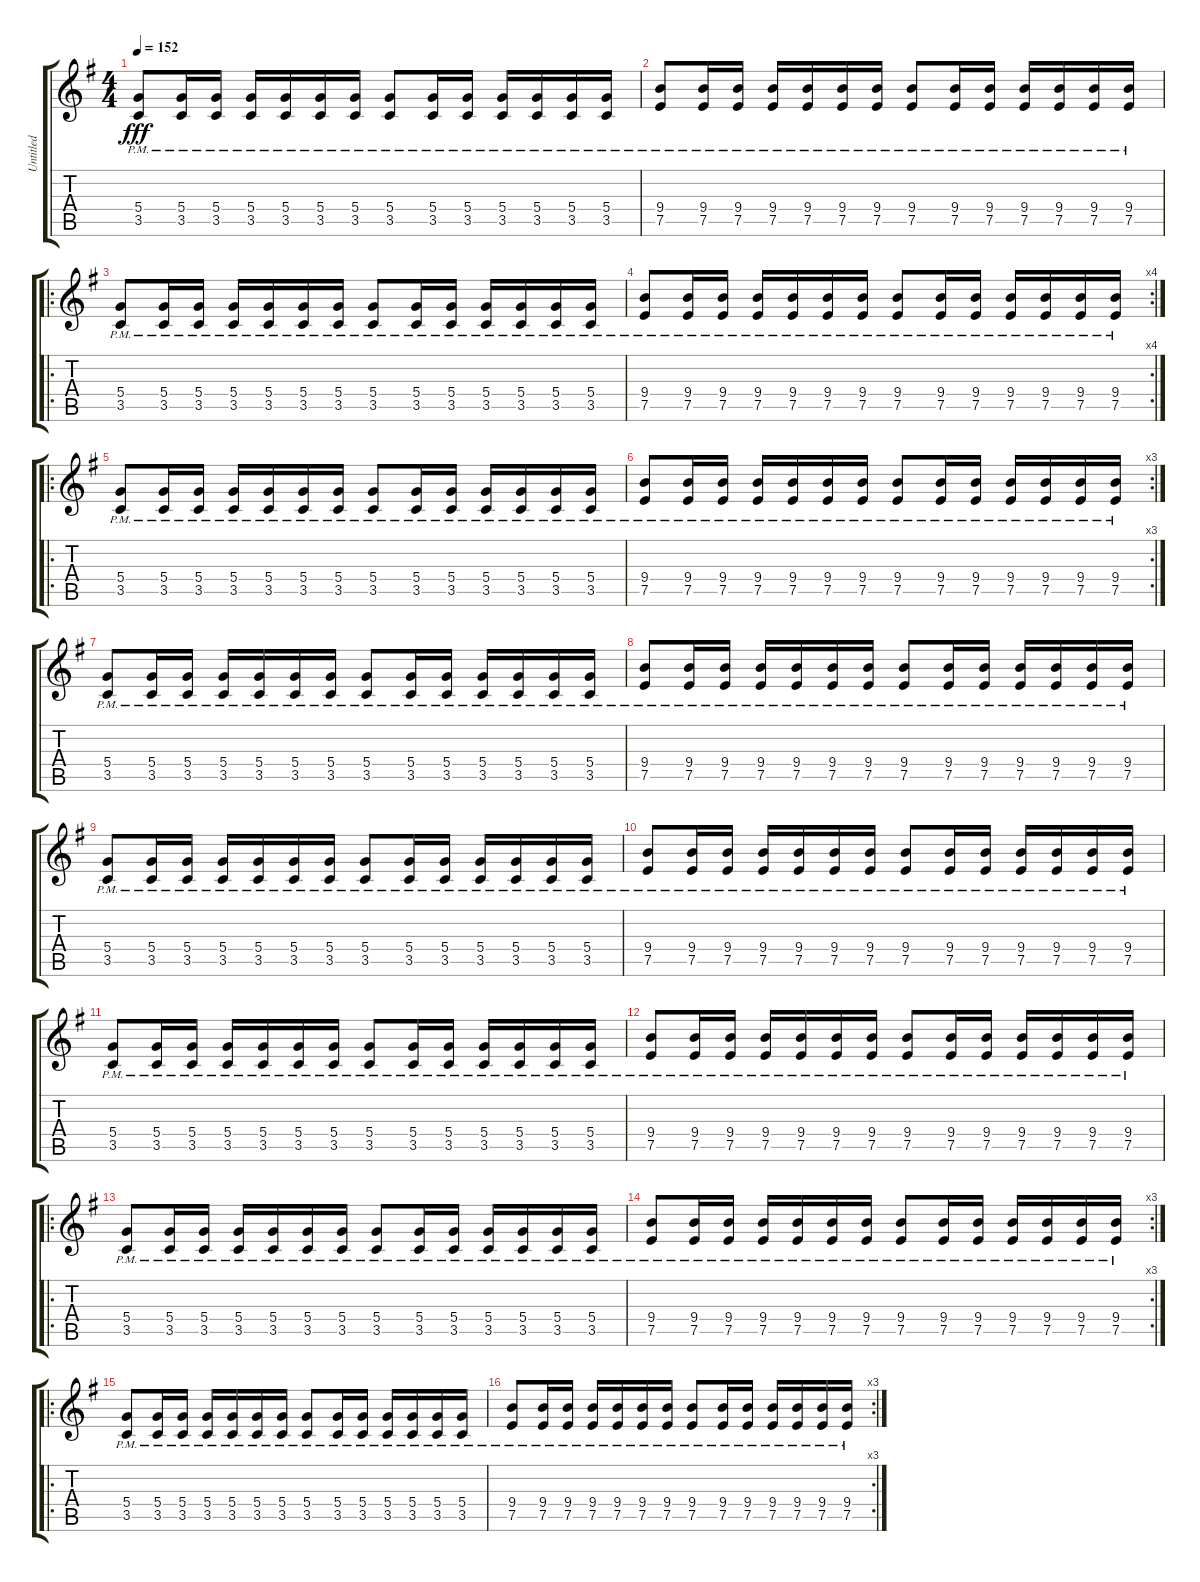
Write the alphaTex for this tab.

\track ("Untitled" "Untitled") {instrument overdrivenguitar}
\staff {score tabs}
\tuning (E4 B3 G3 D3 A2 E2) {hide}
\ts (4 4)
\tempo 152
\clef g2
\ks g
(5.4{pm} 3.5{pm}).8{dy fff} (5.4{pm} 3.5{pm}).16 (5.4{pm} 3.5{pm}).16 (5.4{pm} 3.5{pm}).16 (5.4{pm} 3.5{pm}).16 (5.4{pm} 3.5{pm}).16 (5.4{pm} 3.5{pm}).16 (5.4{pm} 3.5{pm}).8 (5.4{pm} 3.5{pm}).16 (5.4{pm} 3.5{pm}).16 (5.4{pm} 3.5{pm}).16 (5.4{pm} 3.5{pm}).16 (5.4{pm} 3.5{pm}).16 (5.4{pm} 3.5{pm}).16 |
(9.4{pm} 7.5{pm}).8 (9.4{pm} 7.5{pm}).16 (9.4{pm} 7.5{pm}).16 (9.4{pm} 7.5{pm}).16 (9.4{pm} 7.5{pm}).16 (9.4{pm} 7.5{pm}).16 (9.4{pm} 7.5{pm}).16 (9.4{pm} 7.5{pm}).8 (9.4{pm} 7.5{pm}).16 (9.4{pm} 7.5{pm}).16 (9.4{pm} 7.5{pm}).16 (9.4{pm} 7.5{pm}).16 (9.4{pm} 7.5{pm}).16 (9.4{pm} 7.5{pm}).16 |
\ro
(5.4{pm} 3.5{pm}).8 (5.4{pm} 3.5{pm}).16 (5.4{pm} 3.5{pm}).16 (5.4{pm} 3.5{pm}).16 (5.4{pm} 3.5{pm}).16 (5.4{pm} 3.5{pm}).16 (5.4{pm} 3.5{pm}).16 (5.4{pm} 3.5{pm}).8 (5.4{pm} 3.5{pm}).16 (5.4{pm} 3.5{pm}).16 (5.4{pm} 3.5{pm}).16 (5.4{pm} 3.5{pm}).16 (5.4{pm} 3.5{pm}).16 (5.4{pm} 3.5{pm}).16 |
\rc 4
(9.4{pm} 7.5{pm}).8 (9.4{pm} 7.5{pm}).16 (9.4{pm} 7.5{pm}).16 (9.4{pm} 7.5{pm}).16 (9.4{pm} 7.5{pm}).16 (9.4{pm} 7.5{pm}).16 (9.4{pm} 7.5{pm}).16 (9.4{pm} 7.5{pm}).8 (9.4{pm} 7.5{pm}).16 (9.4{pm} 7.5{pm}).16 (9.4{pm} 7.5{pm}).16 (9.4{pm} 7.5{pm}).16 (9.4{pm} 7.5{pm}).16 (9.4{pm} 7.5{pm}).16 |
\ro
(5.4{pm} 3.5{pm}).8 (5.4{pm} 3.5{pm}).16 (5.4{pm} 3.5{pm}).16 (5.4{pm} 3.5{pm}).16 (5.4{pm} 3.5{pm}).16 (5.4{pm} 3.5{pm}).16 (5.4{pm} 3.5{pm}).16 (5.4{pm} 3.5{pm}).8 (5.4{pm} 3.5{pm}).16 (5.4{pm} 3.5{pm}).16 (5.4{pm} 3.5{pm}).16 (5.4{pm} 3.5{pm}).16 (5.4{pm} 3.5{pm}).16 (5.4{pm} 3.5{pm}).16 |
\rc 3
(9.4{pm} 7.5{pm}).8 (9.4{pm} 7.5{pm}).16 (9.4{pm} 7.5{pm}).16 (9.4{pm} 7.5{pm}).16 (9.4{pm} 7.5{pm}).16 (9.4{pm} 7.5{pm}).16 (9.4{pm} 7.5{pm}).16 (9.4{pm} 7.5{pm}).8 (9.4{pm} 7.5{pm}).16 (9.4{pm} 7.5{pm}).16 (9.4{pm} 7.5{pm}).16 (9.4{pm} 7.5{pm}).16 (9.4{pm} 7.5{pm}).16 (9.4{pm} 7.5{pm}).16 |
(5.4{pm} 3.5{pm}).8 (5.4{pm} 3.5{pm}).16 (5.4{pm} 3.5{pm}).16 (5.4{pm} 3.5{pm}).16 (5.4{pm} 3.5{pm}).16 (5.4{pm} 3.5{pm}).16 (5.4{pm} 3.5{pm}).16 (5.4{pm} 3.5{pm}).8 (5.4{pm} 3.5{pm}).16 (5.4{pm} 3.5{pm}).16 (5.4{pm} 3.5{pm}).16 (5.4{pm} 3.5{pm}).16 (5.4{pm} 3.5{pm}).16 (5.4{pm} 3.5{pm}).16 |
(9.4{pm} 7.5{pm}).8 (9.4{pm} 7.5{pm}).16 (9.4{pm} 7.5{pm}).16 (9.4{pm} 7.5{pm}).16 (9.4{pm} 7.5{pm}).16 (9.4{pm} 7.5{pm}).16 (9.4{pm} 7.5{pm}).16 (9.4{pm} 7.5{pm}).8 (9.4{pm} 7.5{pm}).16 (9.4{pm} 7.5{pm}).16 (9.4{pm} 7.5{pm}).16 (9.4{pm} 7.5{pm}).16 (9.4{pm} 7.5{pm}).16 (9.4{pm} 7.5{pm}).16 |
(5.4{pm} 3.5{pm}).8 (5.4{pm} 3.5{pm}).16 (5.4{pm} 3.5{pm}).16 (5.4{pm} 3.5{pm}).16 (5.4{pm} 3.5{pm}).16 (5.4{pm} 3.5{pm}).16 (5.4{pm} 3.5{pm}).16 (5.4{pm} 3.5{pm}).8 (5.4{pm} 3.5{pm}).16 (5.4{pm} 3.5{pm}).16 (5.4{pm} 3.5{pm}).16 (5.4{pm} 3.5{pm}).16 (5.4{pm} 3.5{pm}).16 (5.4{pm} 3.5{pm}).16 |
(9.4{pm} 7.5{pm}).8 (9.4{pm} 7.5{pm}).16 (9.4{pm} 7.5{pm}).16 (9.4{pm} 7.5{pm}).16 (9.4{pm} 7.5{pm}).16 (9.4{pm} 7.5{pm}).16 (9.4{pm} 7.5{pm}).16 (9.4{pm} 7.5{pm}).8 (9.4{pm} 7.5{pm}).16 (9.4{pm} 7.5{pm}).16 (9.4{pm} 7.5{pm}).16 (9.4{pm} 7.5{pm}).16 (9.4{pm} 7.5{pm}).16 (9.4{pm} 7.5{pm}).16 |
(5.4{pm} 3.5{pm}).8 (5.4{pm} 3.5{pm}).16 (5.4{pm} 3.5{pm}).16 (5.4{pm} 3.5{pm}).16 (5.4{pm} 3.5{pm}).16 (5.4{pm} 3.5{pm}).16 (5.4{pm} 3.5{pm}).16 (5.4{pm} 3.5{pm}).8 (5.4{pm} 3.5{pm}).16 (5.4{pm} 3.5{pm}).16 (5.4{pm} 3.5{pm}).16 (5.4{pm} 3.5{pm}).16 (5.4{pm} 3.5{pm}).16 (5.4{pm} 3.5{pm}).16 |
(9.4{pm} 7.5{pm}).8 (9.4{pm} 7.5{pm}).16 (9.4{pm} 7.5{pm}).16 (9.4{pm} 7.5{pm}).16 (9.4{pm} 7.5{pm}).16 (9.4{pm} 7.5{pm}).16 (9.4{pm} 7.5{pm}).16 (9.4{pm} 7.5{pm}).8 (9.4{pm} 7.5{pm}).16 (9.4{pm} 7.5{pm}).16 (9.4{pm} 7.5{pm}).16 (9.4{pm} 7.5{pm}).16 (9.4{pm} 7.5{pm}).16 (9.4{pm} 7.5{pm}).16 |
\ro
(5.4{pm} 3.5{pm}).8 (5.4{pm} 3.5{pm}).16 (5.4{pm} 3.5{pm}).16 (5.4{pm} 3.5{pm}).16 (5.4{pm} 3.5{pm}).16 (5.4{pm} 3.5{pm}).16 (5.4{pm} 3.5{pm}).16 (5.4{pm} 3.5{pm}).8 (5.4{pm} 3.5{pm}).16 (5.4{pm} 3.5{pm}).16 (5.4{pm} 3.5{pm}).16 (5.4{pm} 3.5{pm}).16 (5.4{pm} 3.5{pm}).16 (5.4{pm} 3.5{pm}).16 |
\rc 3
(9.4{pm} 7.5{pm}).8 (9.4{pm} 7.5{pm}).16 (9.4{pm} 7.5{pm}).16 (9.4{pm} 7.5{pm}).16 (9.4{pm} 7.5{pm}).16 (9.4{pm} 7.5{pm}).16 (9.4{pm} 7.5{pm}).16 (9.4{pm} 7.5{pm}).8 (9.4{pm} 7.5{pm}).16 (9.4{pm} 7.5{pm}).16 (9.4{pm} 7.5{pm}).16 (9.4{pm} 7.5{pm}).16 (9.4{pm} 7.5{pm}).16 (9.4{pm} 7.5{pm}).16 |
\ro
(5.4{pm} 3.5{pm}).8 (5.4{pm} 3.5{pm}).16 (5.4{pm} 3.5{pm}).16 (5.4{pm} 3.5{pm}).16 (5.4{pm} 3.5{pm}).16 (5.4{pm} 3.5{pm}).16 (5.4{pm} 3.5{pm}).16 (5.4{pm} 3.5{pm}).8 (5.4{pm} 3.5{pm}).16 (5.4{pm} 3.5{pm}).16 (5.4{pm} 3.5{pm}).16 (5.4{pm} 3.5{pm}).16 (5.4{pm} 3.5{pm}).16 (5.4{pm} 3.5{pm}).16 |
\rc 3
(9.4{pm} 7.5{pm}).8 (9.4{pm} 7.5{pm}).16 (9.4{pm} 7.5{pm}).16 (9.4{pm} 7.5{pm}).16 (9.4{pm} 7.5{pm}).16 (9.4{pm} 7.5{pm}).16 (9.4{pm} 7.5{pm}).16 (9.4{pm} 7.5{pm}).8 (9.4{pm} 7.5{pm}).16 (9.4{pm} 7.5{pm}).16 (9.4{pm} 7.5{pm}).16 (9.4{pm} 7.5{pm}).16 (9.4{pm} 7.5{pm}).16 (9.4{pm} 7.5{pm}).16
